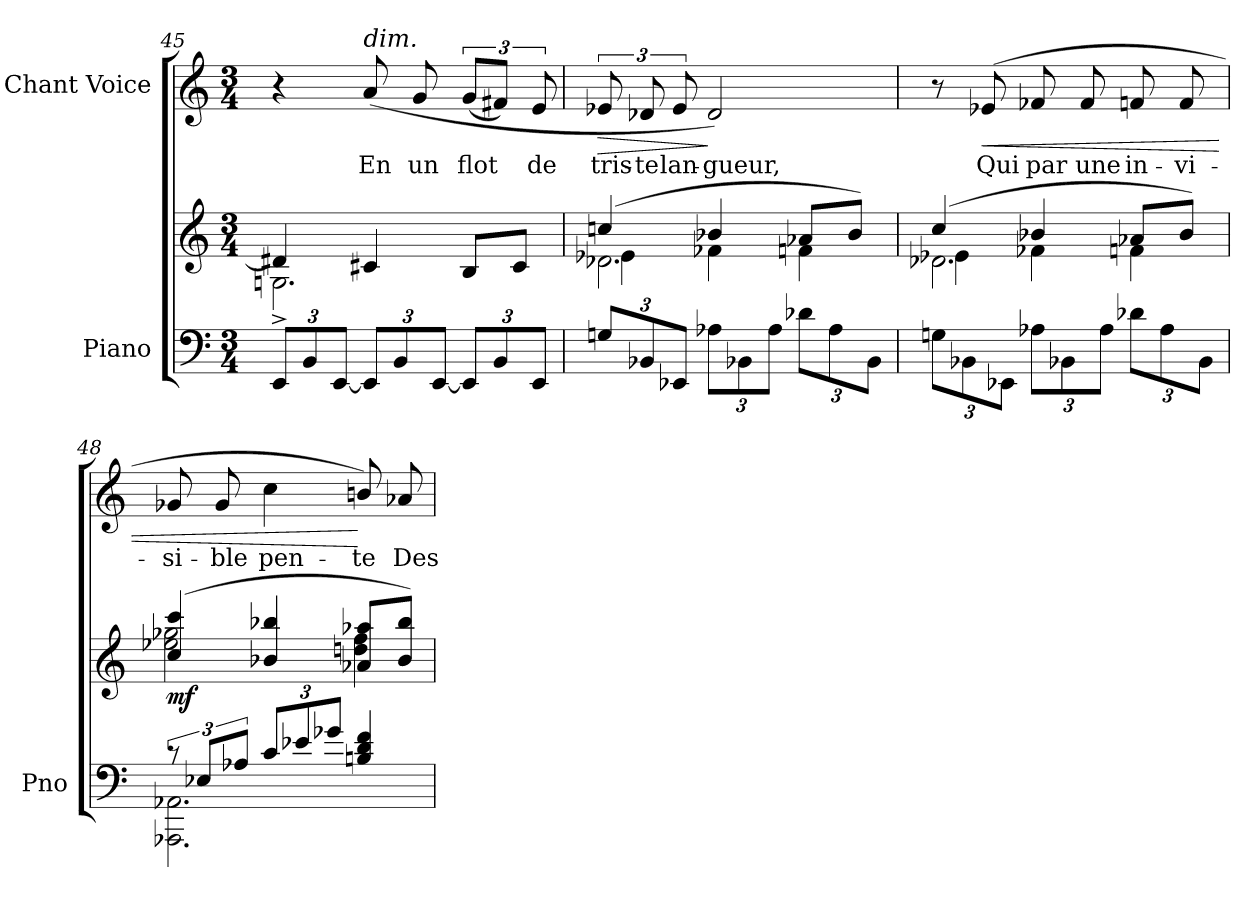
**kern	**kern	**dynam	**kern	**text	**dynam
*part2	*part2	*part2	*part1	*part1	*part1
*staff3	*staff2	*staff2/3	*staff1	*staff1	*staff1
*I"Piano	*	*	*I"Chant Voice	*	*
*I'Pno	*	*	*	*	*
*clefF4	*clefG2	*	*clefG2	*	*
*k[]	*k[]	*	*k[]	*	*
*M3/4	*M3/4	*	*M3/4	*	*
*Xbrackettup	*	*	*	*	*
=45	=45	=45	=45	=45	=45
*	*^	*	*	*	*
12EE/L	4d#X/]	2.Gn^\	.	4r	.	.
12BB/	.	.	.	.	.	.
[12EE/J	.	.	.	.	.	.
!	!	!	!	!LO:TX:a:i:t=dim.	!	!
!	!	!	!	!	!LO:LY:b	!
12EE/L]	4c#X/	.	.	(>8a/	En	.
12BB/	.	.	.	.	.	.
!	!	!	!	!	!LO:LY:b	!
.	.	.	.	8g/	un	.
[12EE/J	.	.	.	.	.	.
!	!	!	!	!	!LO:LY:b	!
12EE/L]	8B/L	.	.	(<12g/L	flot	.
12BB/	.	.	.	12f#X/J)	.	.
.	8c#/J	.	.	.	.	.
!	!	!	!	!	!LO:LY:b	!
12EE/J	.	.	.	12e/	de	.
!!LO:LB:g=z
=46	=46	=46	=46	=46	=46	=46
*	*	*^	*	*	*	*
!	!	!	!	!LO:DY:b	!	!LO:LY:b	!LO:HP:b
!	!	!	!	!LO:DY:n=1:b	!	!	!
12Gn/L	(>4ccn/	2.d-X\	4e-X\	other-dynamics p	12e-X/	tris-	>
!	!	!	!	!	!	!LO:LY:b	!
12BB-X/	.	.	.	.	12d-X/	-te	.
!	!	!	!	!	!	!LO:LY:b	!
12EE-X/J	.	.	.	.	12e-/	lan-	.
!	!	!	!	!	!	!LO:LY:b	!
12A-X\L	4b-X/	.	4f-X\	.	2d-/)	-gueur,	]
12BB-X\	.	.	.	.	.	.	.
12A-\J	.	.	.	.	.	.	.
12d-X\L	8a-X/L	.	4fn\	.	.	.	.
12A-\	.	.	.	.	.	.	.
.	8b-/J)	.	.	.	.	.	.
12BB-\J	.	.	.	.	.	.	.
=47	=47	=47	=47	=47	=47	=47	=47
12Gn\L	(>4cc/	2.d-X\	4e-X\	.	8r	.	.
12BB-X\	.	.	.	.	.	.	.
!	!	!	!	!	!	!LO:LY:b	!LO:HP:b
.	.	.	.	.	(>8e-X/	Qui	<
12EE-X\J	.	.	.	.	.	.	.
!	!	!	!	!	!	!LO:LY:b	!
12A-X\L	4b-X/	.	4f-X\	.	8f-X/	par	.
12BB-X\	.	.	.	.	.	.	.
!	!	!	!	!	!	!LO:LY:b	!
.	.	.	.	.	8f-/	une	.
12A-\J	.	.	.	.	.	.	.
!	!	!	!	!	!	!LO:LY:b	!
12d-X\L	8a-X/L	.	4fn\	.	8fn/	in-	.
12A-\	.	.	.	.	.	.	.
!	!	!	!	!	!	!LO:LY:b	!
.	8b-/J)	.	.	.	8f/	-vi-	.
12BB-\J	.	.	.	.	.	.	.
*	*v	*v	*v	*	*	*	*
=48	=48	=48	=48	=48	=48
*brackettup	*	*	*	*	*
*^	*^	*	*	*	*
!	!	!	!	!LO:DY:b	!	!LO:LY:b	!
12r	2.AAA-X\ 2.AA-X\	(>4cc/ 4ccc/	2ee-X\ 2gg-X\	mf	8g-X/	-si-	.
12E-X/L	.	.	.	.	.	.	.
!	!	!	!	!	!	!LO:LY:b	!
.	.	.	.	.	8g-/	-ble	.
12A-X/J	.	.	.	.	.	.	.
*Xbrackettup	*	*	*	*	*	*	*
!	!	!	!	!	!	!LO:LY:b	!
12c/L	.	4b-X/ 4bb-X/	.	.	4cc\	pen-	.
12e-X/	.	.	.	.	.	.	.
12g-X/J	.	.	.	.	.	.	.
!	!	!	!	!	!	!LO:LY:b	!
4Bn/ 4d/ 4f/	.	8a-X/ 8aa-X/L	4ddn\ 4ff\	.	8bn/)	-te	[
!	!	!	!	!	!	!LO:LY:b	!
.	.	8b-/ 8bb-/J)	.	.	8a-X/	Des-	.
*v	*v	*	*	*	*	*	*
*	*v	*v	*	*	*	*
=	=	=	=	=	=
*-	*-	*-	*-	*-	*-
